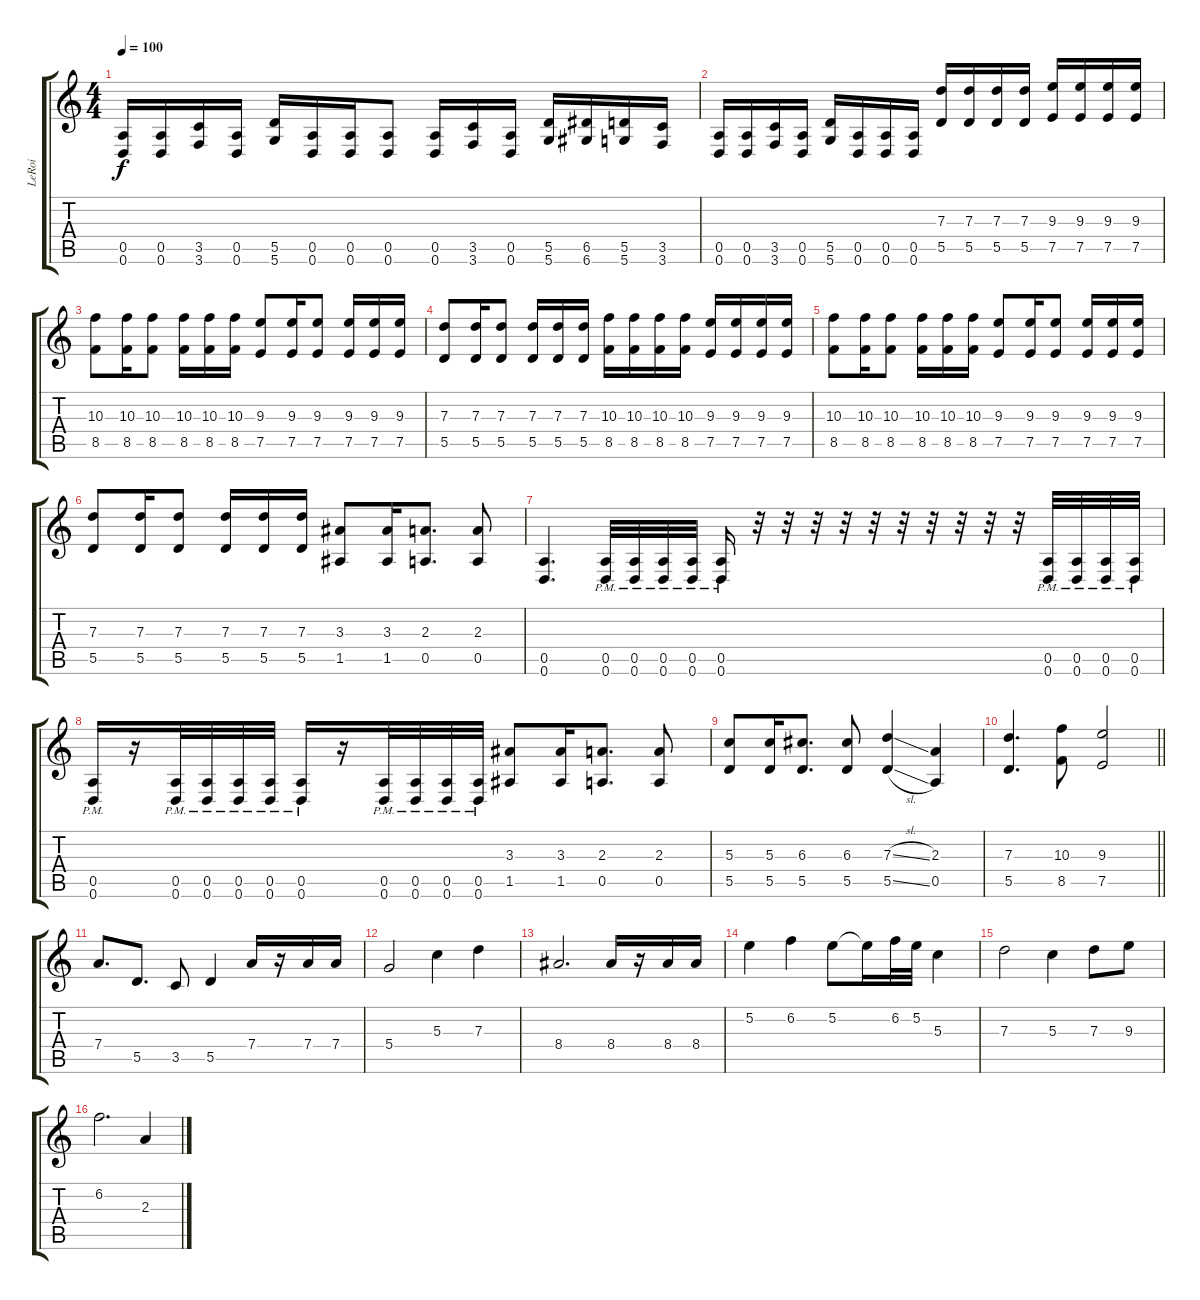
\track ("LeRoi" "LeRoi") {instrument distortionguitar}
\staff {score tabs}
\tuning (E4 B3 G3 D3 A2 D2) {hide}
\ts (4 4)
\tempo 100
\clef g2
\ks c
(0.5 0.6).16{dy f} (0.5 0.6).16 (3.5 3.6).16 (0.5 0.6).16 (5.5 5.6).16 (0.5 0.6).16 (0.5 0.6).16 (0.5 0.6).8 (0.5 0.6).16 (3.5 3.6).16 (0.5 0.6).16 (5.5 5.6).16 (6.5 6.6).16 (5.5 5.6).16 (3.5 3.6).16 |
(0.5 0.6).16 (0.5 0.6).16 (3.5 3.6).16 (0.5 0.6).16 (5.5 5.6).16 (0.5 0.6).16 (0.5 0.6).16 (0.5 0.6).16 (7.3 5.5).16 (7.3 5.5).16 (7.3 5.5).16 (7.3 5.5).16 (9.3 7.5).16 (9.3 7.5).16 (9.3 7.5).16 (9.3 7.5).16 |
(10.3 8.5).8 (10.3 8.5).16 (10.3 8.5).8 (10.3 8.5).16 (10.3 8.5).16 (10.3 8.5).16 (9.3 7.5).8 (9.3 7.5).16 (9.3 7.5).8 (9.3 7.5).16 (9.3 7.5).16 (9.3 7.5).16 |
(7.3 5.5).8 (7.3 5.5).16 (7.3 5.5).8 (7.3 5.5).16 (7.3 5.5).16 (7.3 5.5).16 (10.3 8.5).16 (10.3 8.5).16 (10.3 8.5).16 (10.3 8.5).16 (9.3 7.5).16 (9.3 7.5).16 (9.3 7.5).16 (9.3 7.5).16 |
(10.3 8.5).8 (10.3 8.5).16 (10.3 8.5).8 (10.3 8.5).16 (10.3 8.5).16 (10.3 8.5).16 (9.3 7.5).8 (9.3 7.5).16 (9.3 7.5).8 (9.3 7.5).16 (9.3 7.5).16 (9.3 7.5).16 |
(7.3 5.5).8 (7.3 5.5).16 (7.3 5.5).8 (7.3 5.5).16 (7.3 5.5).16 (7.3 5.5).16 (3.3 1.5).8 (3.3 1.5).16 (2.3 0.5).8{d} (2.3 0.5).8 |
(0.5 0.6).4{d} (0.5{pm} 0.6{pm}).32 (0.5{pm} 0.6{pm}).32 (0.5{pm} 0.6{pm}).32 (0.5{pm} 0.6{pm}).32 (0.5{pm} 0.6{pm}).16 r.32 r.32 r.32 r.32 r.32 r.32 r.32 r.32 r.32 r.32 (0.5{pm} 0.6{pm}).32 (0.5{pm} 0.6{pm}).32 (0.5{pm} 0.6{pm}).32 (0.5{pm} 0.6{pm}).32 |
(0.5{pm} 0.6{pm}).16 r.16 (0.5{pm} 0.6{pm}).32 (0.5{pm} 0.6{pm}).32 (0.5{pm} 0.6{pm}).32 (0.5{pm} 0.6{pm}).32 (0.5{pm} 0.6{pm}).16 r.16 (0.5{pm} 0.6{pm}).32 (0.5{pm} 0.6{pm}).32 (0.5{pm} 0.6{pm}).32 (0.5{pm} 0.6{pm}).32 (3.3 1.5).8 (3.3 1.5).16 (2.3 0.5).8{d} (2.3 0.5).8 |
(5.3 5.5).8 (5.3 5.5).16 (6.3 5.5).8{d} (6.3 5.5).8 (7.3{sl} 5.5{sl}).4 (2.3 0.5).4 |
\barLineRight lightlight
(7.3 5.5).4{d} (10.3 8.5).8 (9.3 7.5).2 |
7.4.8{d} 5.5.8{d} 3.5.8 5.5.4 7.4.16 r.16 7.4.16 7.4.16 |
5.4.2 5.3.4 7.3.4 |
8.4.2{d} 8.4.16 r.16 8.4.16 8.4.16 |
5.2.4 6.2.4 5.2.8 5.2{t}.16 6.2.32 5.2.32 5.3.4 |
7.3.2 5.3.4 7.3.8 9.3.8 |
6.2.2{d} 2.3.4
